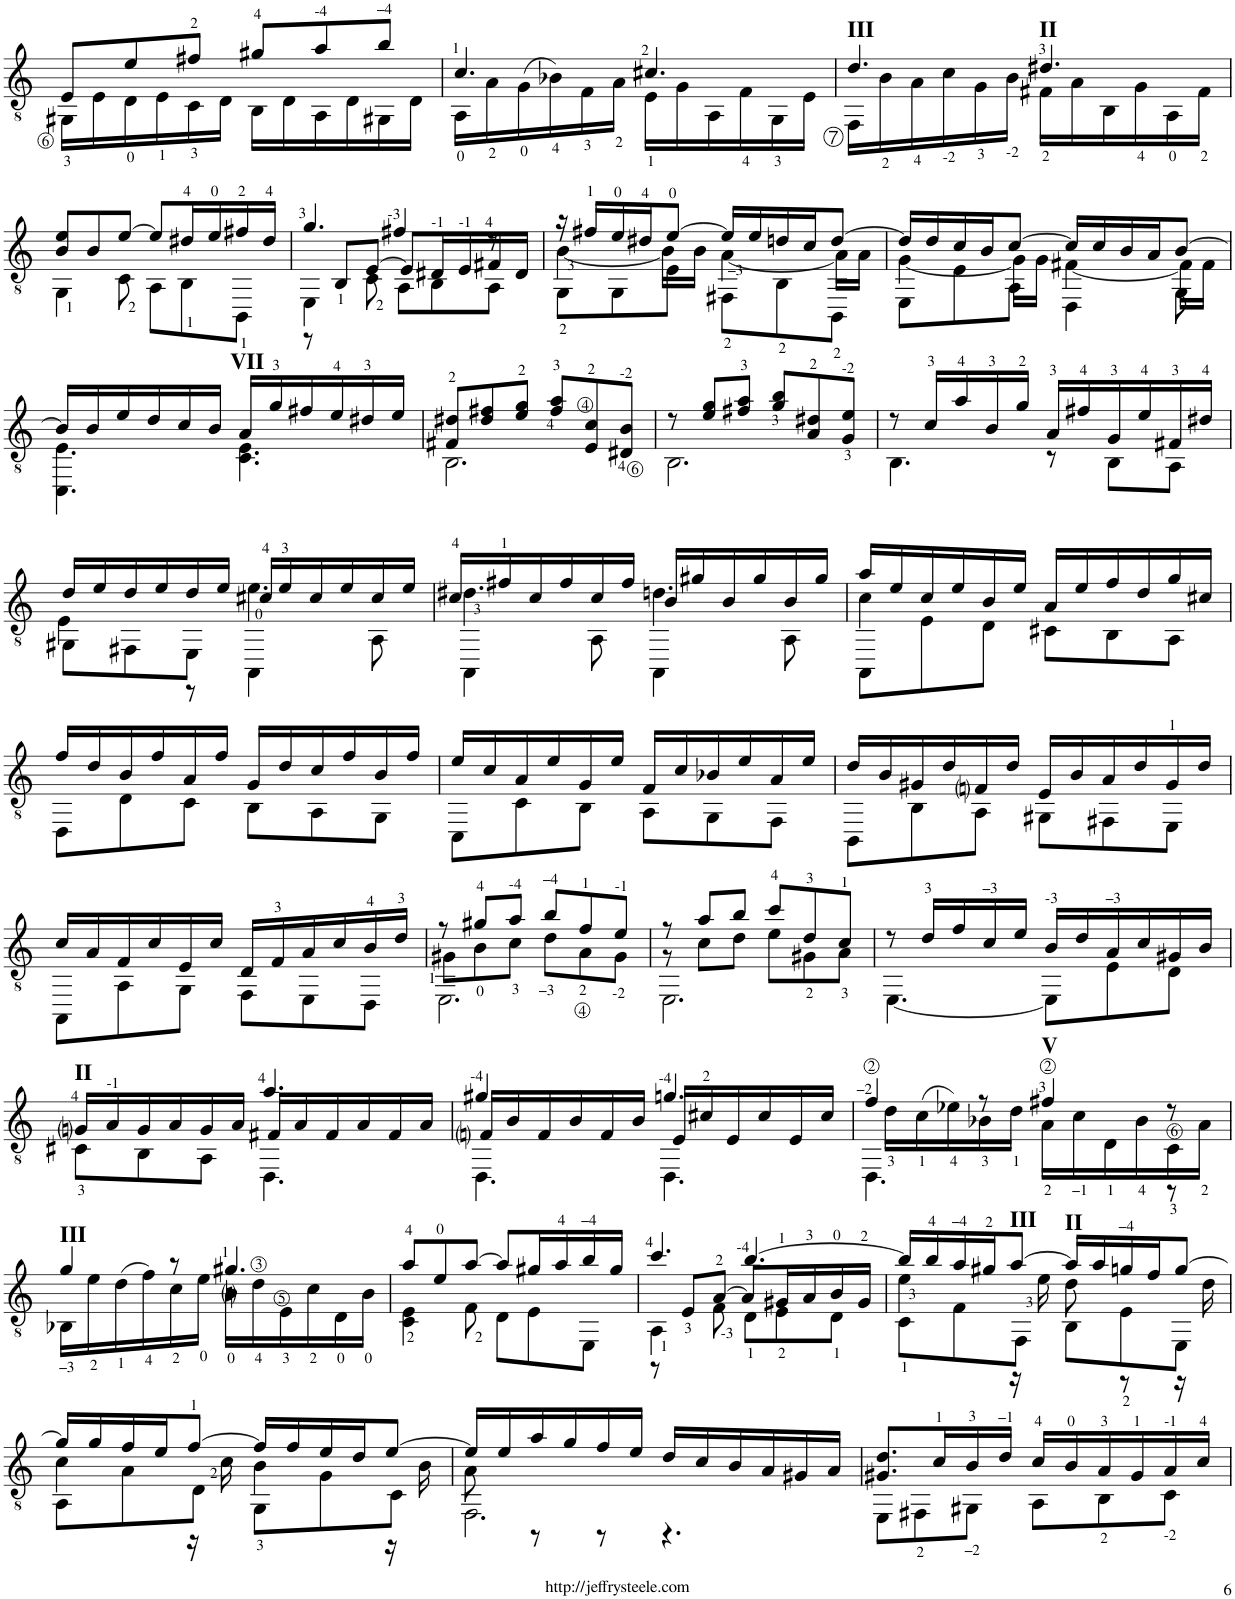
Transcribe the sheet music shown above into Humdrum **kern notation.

**kern
*part1
*staff1
*I"Chitarra
!!LO:PB:g=z
*clefGv2
*k[]
*M6/8
=75
*^
8E/L	16GG#X\LL
.	16E\
8e/	16D\
.	16E\
8f#X/J	16C\
.	16D\JJ
8g#X/L	16BB\LL
.	16D\
8a/	16AA\
.	16D\
8b/J	16GG#X\
.	16D\JJ
=76	=76
4.c/	16AA\LL
.	16A\
.	(>16G\
.	16B-X\)
.	16F\
.	16A\JJ
4.c#X/	16E\LL
.	16G\
.	16AA\
.	16F\
.	16GG\
.	16E\JJ
=77	=77
!LO:TX:a:B:t=III	!
4.d/	16FF\LL
.	16B\
.	16A\
.	16c\
.	16G\
.	16B\JJ
!LO:TX:a:B:t=II	!
4.d#X/	16F#X\LL
.	16A\
.	16BB\
.	16G\
.	16AA\
.	16F#\JJ
!!LO:LB:g=z	!!
=78	=78
8B/ 8e/L	4GG\
8B/	.
[8e/J	8C\
8e/L]	8AA\L
16d#X/L	8BB\
16e/	.
16f#X/	8BBB\J
16d#/JJ	.
=79	=79
*	*^
4.g/	4EE\	8r
.	.	8BB</L
.	8C\	[8E/J
4f#X/	8AA\L	8E/L]
.	8BB\	16D#X/L
.	.	16E/
8r	8AA\J	16F#X/
.	.	16D#/JJ
=80	=80	=80
16r	8GG\L	[4B\
16f#X/LL	.	.
16e/	8GG\	.
16d#X/J	.	.
[8e/J	8E\J	16B\LL]
.	.	16B\JJ
16e/LL]	8FF#X\L	[4A\
16e/	.	.
16dn/	8BB\	.
16c/J	.	.
[8d/J	8BBB\J	16A\LL]
.	.	16A\JJ
=81	=81	=81
16d/LL]	8EE\L	[4G\
16d/	.	.
16c/	8E\	.
16B/J	.	.
[8c/J	8AA\J	16G\LL]
.	.	16G\JJ
16c/LL]	4DD\	[4F#X\
16c/	.	.
16B/	.	.
16A/J	.	.
[8B/J	8GG\	16F#\LL]
.	.	16F#\JJ
*	*v	*v
!!LO:LB:g=z
=82	=82
16B/LL]	4.CC\ 4.E\
16B/	.
16e/	.
16d/	.
16c/	.
16B/JJ	.
!LO:TX:a:B:t=VII	!
16A/LL	4.C\ 4.E\
16g/	.
16f#X/	.
16e/	.
16d#X/	.
16e/JJ	.
=83	=83
8F#X/ 8d#X/L	2.BB\
8d#/ 8f#X/	.
8e/ 8g/J	.
8f#/ 8a/L	.
8E/ 8c/	.
8D#X/ 8B/J	.
=84	=84
8r	2.BB\
8e/ 8g/L	.
8f#X/ 8a/J	.
8g/ 8b/L	.
8A/ 8d#X/	.
8G/ 8e/J	.
=85	=85
8r	4.BB\
16c/LL	.
16a/	.
16B/	.
16g/JJ	.
16A/LL	8r
16f#X/	.
16G/	8BB\L
16e/	.
16F#X/	8AA\J
16d#X/JJ	.
!!LO:LB:g=z	!!
=86	=86
*	*^
16d/LL	8GG#X\L	4E\
16e/	.	.
16d/	8FF#X\	.
16e/	.	.
16d/	8EE\J	8r
16e/JJ	.	.
16c#X/LL	4AAA\	4.e\
16e/	.	.
16c#/	.	.
16e/	.	.
16c#/	8AA\	.
16e/JJ	.	.
=87	=87	=87
16c/LL	4AAA\	4.d#X\
16f#X/	.	.
16c/	.	.
16f#/	.	.
16c/	8AA\	.
16f#/JJ	.	.
16B/LL	4AAA\	4.dn\
16g#X/	.	.
16B/	.	.
16g#/	.	.
16B/	8AA\	.
16g#/JJ	.	.
=88	=88	=88
16a/LL	8AAA\L	4c\
16e/	.	.
16c/	8E\	.
16e/	.	.
16B/	8D\J	2ryy
16e/JJ	.	.
16A/LL	8C#X\L	.
16e/	.	.
16f/	8BB\	.
16d/	.	.
16g/	8AA\J	.
16c#X/JJ	.	.
*	*v	*v
!!LO:LB:g=z
=89	=89
16f/LL	8DD\L
16d/	.
16B/	8D\
16f/	.
16A/	8C\J
16f/JJ	.
16G/LL	8BB\L
16d/	.
16c/	8AA\
16f/	.
16B/	8GG\J
16f/JJ	.
=90	=90
16e/LL	8CC\L
16c/	.
16A/	8C\
16e/	.
16G/	8BB\J
16e/JJ	.
16F/LL	8AA\L
16c/	.
16B-X/	8GG\
16e/	.
16A/	8FF\J
16e/JJ	.
=91	=91
16d/LL	8BBB\L
16B/	.
16G#X/	8BB\
16d/	.
16Fni/	8AA\J
16d/JJ	.
16E/LL	8GG#X\L
16B/	.
16A/	8FF#X\
16d/	.
16G#/	8EE\J
16d/JJ	.
!!LO:LB:g=z	!!
=92	=92
16c/LL	8AAA\L
16A/	.
16F/	8AA\
16c/	.
16E/	8GG\J
16c/JJ	.
16D/LL	8FF\L
16F/	.
16A/	8EE\
16c/	.
16B/	8DD\J
16d/JJ	.
=93	=93
*	*^
8r	2.EE\	8G#X\L
8g#X/L	.	8B\
8a/J	.	8c\J
8b/L	.	8d\L
8f/	.	8A\
8e/J	.	8G#\J
=94	=94	=94
8r	8r	2.EE\
8a/L	8c\L	.
8b/J	8d\J	.
8cc/L	8e\L	.
8d/	8G#X\	.
8c/J	8A\J	.
*	*v	*v
=95	=95
8r	[4.EE\
16d/LL	.
16f/	.
16c/	.
16e/JJ	.
16B/LL	8EE\L]
16d/	.
16A/	8E\
16c/	.
16G#X/	8D\J
16B/JJ	.
!!LO:LB:g=z	!!
=96	=96
*	*^
!LO:TX:a:B:t=II	!	!
16Gni/LL	8C#X\L	4.ryy
16A/	.	.
16G/	8BB\	.
16A/	.	.
16G/	8AA\J	.
16A/JJ	.	.
16F#X/LL	4.DD\	4.a/
16A/	.	.
16F#/	.	.
16A/	.	.
16F#/	.	.
16A/JJ	.	.
=97	=97	=97
16Fni/LL	4.DD\	4g#X/
16B/	.	.
16F/	.	.
16B/	.	.
16F/	.	8ryy
16B/JJ	.	.
16E/LL	4.DD\	4.gn/
16c#X/	.	.
16E/	.	.
16c#/	.	.
16E/	.	.
16c#/JJ	.	.
=98	=98	=98
4f/	4.DD\	16ryy
.	.	16d\LL
.	.	(>16c\
.	.	16e-X\)
8r	.	16B-X\
.	.	16d\JJ
!LO:TX:a:B:t=V	!	!
4f#X/	16A\LL	4ryy
.	16c\	.
.	16D\	.
.	16B-\	.
8r	16C\	8r
.	16A\JJ	.
*	*v	*v
!!LO:LB:g=z
=99	=99
!LO:TX:a:B:t=III	!
4g/	16BB-X\LL
.	16e\
.	(>16d\
.	16f\)
8r	16c\
.	16e\JJ
4.g#X/	16Bni\LL
.	16d>\
.	16E\
.	16c\
.	16D\
.	16B\JJ
=100	=100
8a/L	4C\ 4E\
8e/	.
[8a/J	8F\
8a/L]	8D\L
16g#X/L	8E\
16a/	.
16b/	8EE\J
16g#/JJ	.
=101	=101
*	*^
4.cc/	4AA\	8r
.	.	8E</L
.	8F\	[>8A/J
[>4.b/	8D\L	8A/L]
.	8E\	16G#X/L
.	.	16A/
.	8D\J	16B/
.	.	16G#/JJ
=102	=102	=102
16b/LL]	8C\L	4e\
16b/	.	.
16a/	8F\	.
16g#X/J	.	.
!LO:TX:a:B:t=III	!	!
[8a/J	8FF\J	16r
.	.	16e\
!LO:TX:a:B:t=II	!	!
16a/LL]	8BB\L	8d\
16a/	.	.
16gn/	8E\	8r
16f/J	.	.
[8g/J	8EE\J	16r
.	.	16d\
!!LO:LB:g=z	!!	!!
=103	=103	=103
16g/LL]	8AA\L	4c\
16g/	.	.
16f/	8A\	.
16e/J	.	.
[8f/J	8D\J	16r
.	.	16c\
16f/LL]	8GG\L	4B\
16f/	.	.
16e/	8G\	.
16d/J	.	.
[8e/J	8C\J	16r
.	.	16B\
=104	=104	=104
16e/LL]	2.FF\	8A\
16e/	.	.
16a/	.	8r
16g/	.	.
16f/	.	8r
16e/JJ	.	.
16d/LL	.	4.r
16c/	.	.
16B/	.	.
16A/	.	.
16G#X/	.	.
16A/JJ	.	.
*	*v	*v
=105	=105
8.G#X/ 8.d/L	8EE\L
.	8FF#X\
16c/L	.
16B/	8GG#X\J
16d/JJ	.
16c/LL	8AA\L
16B/	.
16A/	8BB\
16G#/	.
16A/	8C\J
16c/JJ	.
*v	*v
=
*-
